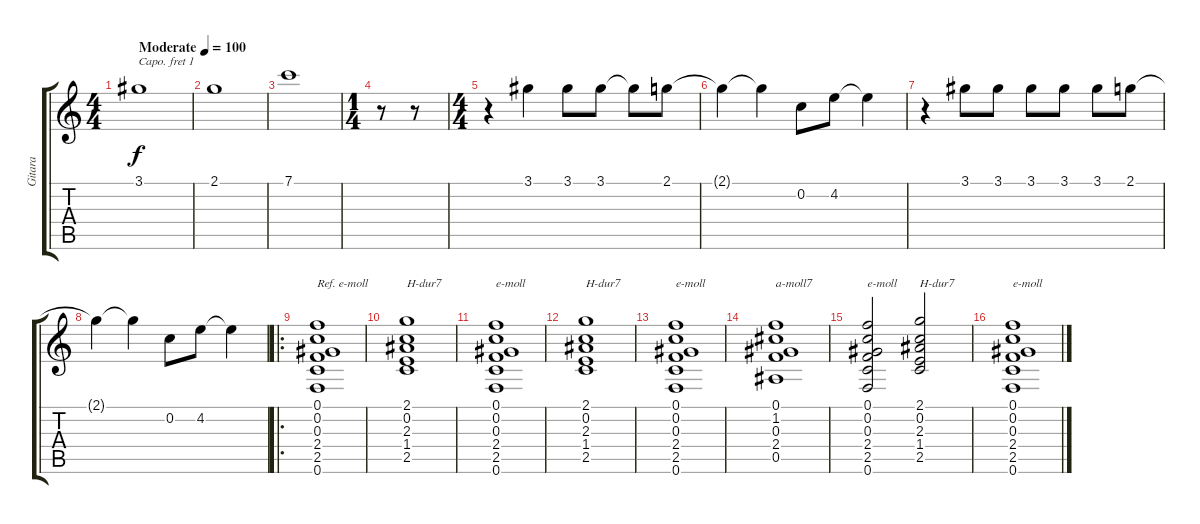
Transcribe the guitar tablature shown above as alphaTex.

\track ("Gitara" "Gitara") {instrument acousticguitarnylon}
\staff {score tabs}
\capo 1
\tuning (E4 B3 G3 D3 A2 E2) {hide}
\ts (4 4)
\tempo (100 "Moderate")
\clef g2
\ks c
3.1.1{dy f instrument acousticguitarnylon} |
2.1.1 |
7.1.1 |
\ts (1 4)
r.8 r.8 |
\ts (4 4)
r.4 3.1.4 3.1.8 3.1.8 3.1{t}.8 2.1.8 |
2.1{t}.4 2.1{t}.4 0.2.8 4.2.8 4.2{t}.4 |
r.4 3.1.8 3.1.8 3.1.8 3.1.8 3.1.8 2.1.8 |
2.1{t}.4 2.1{t}.4 0.2.8 4.2.8 4.2{t}.4 |
\ro
(0.1 0.2 0.3 2.4 2.5 0.6).1{txt "Ref. e-moll"} |
(2.1 0.2 2.3 1.4 2.5).1{txt "H-dur7"} |
(0.1 0.2 0.3 2.4 2.5 0.6).1{txt "e-moll"} |
(2.1 0.2 2.3 1.4 2.5).1{txt "H-dur7"} |
(0.1 0.2 0.3 2.4 2.5 0.6).1{txt "e-moll"} |
(0.1 1.2 0.3 2.4 0.5).1{txt "a-moll7"} |
(0.1 0.2 0.3 2.4 2.5 0.6).2{txt "e-moll"} (2.1 0.2 2.3 1.4 2.5).2{txt "H-dur7"} |
(0.1 0.2 0.3 2.4 2.5 0.6).1{txt "e-moll"}
